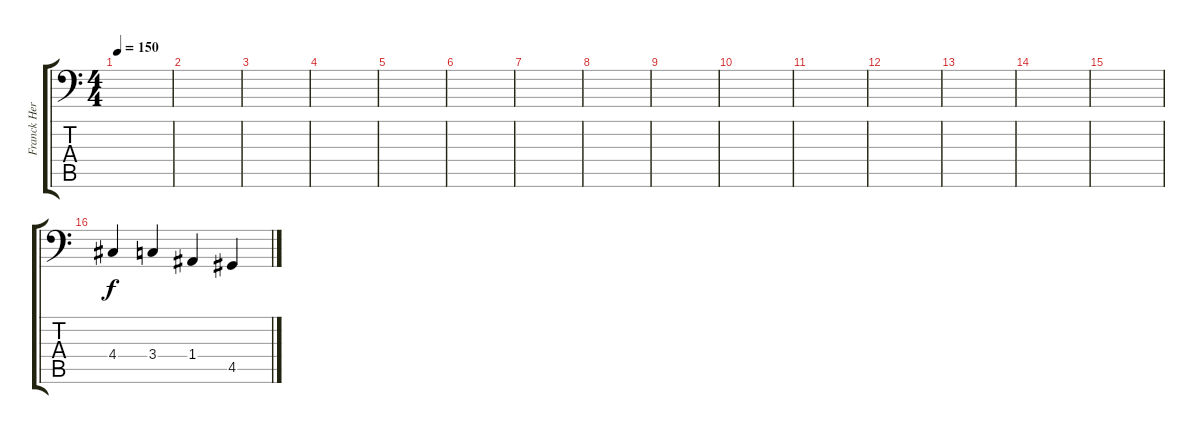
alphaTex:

\track ("Franck Hermanny - Bass 6 strings" "Franck Her") {instrument electricbassfinger}
\staff {score tabs}
\tuning (C3 G2 D2 A1 E1 B0) {hide}
\ts (4 4)
\tempo 150
\clef f4
\ks c
|
|
|
|
|
|
|
|
|
|
|
|
|
|
|
4.4.4 3.4.4 1.4.4 4.5.4
